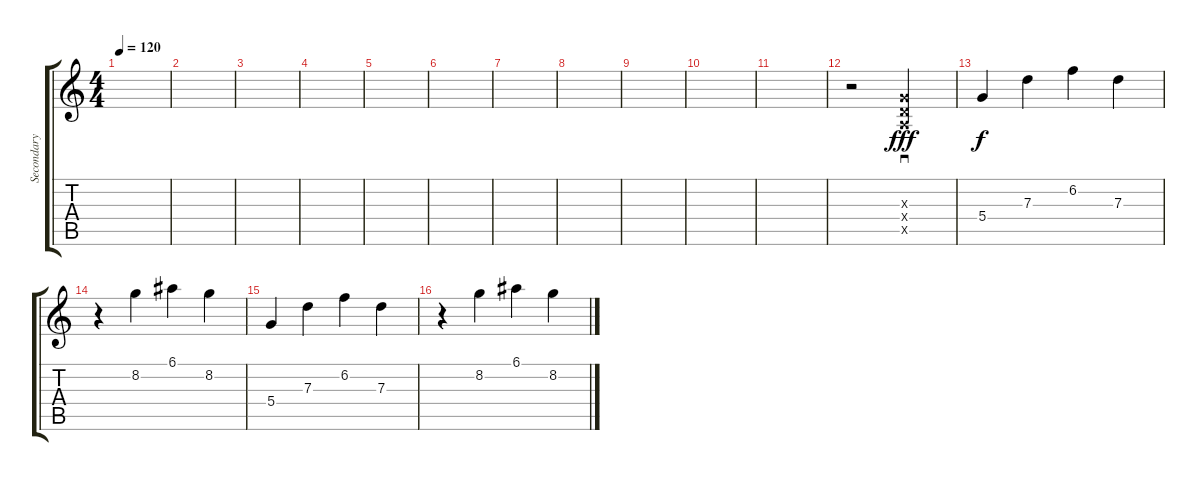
\track ("Secondary" "Secondary") {instrument distortionguitar}
\staff {score tabs}
\tuning (E4 B3 G3 D3 A2 E2) {hide}
\ts (4 4)
\tempo 120
\clef g2
\ks c
|
|
|
|
|
|
|
|
|
|
|
r.2 (0.3{x} 0.4{x} 0.5{x}).2{sd dy fff} |
5.4.4{dy f volume 8} 7.3.4 6.2.4 7.3.4 |
r.4{volume 8} 8.2.4 6.1.4 8.2.4 |
5.4.4{volume 8} 7.3.4 6.2.4 7.3.4 |
r.4{volume 8} 8.2.4 6.1.4 8.2.4
